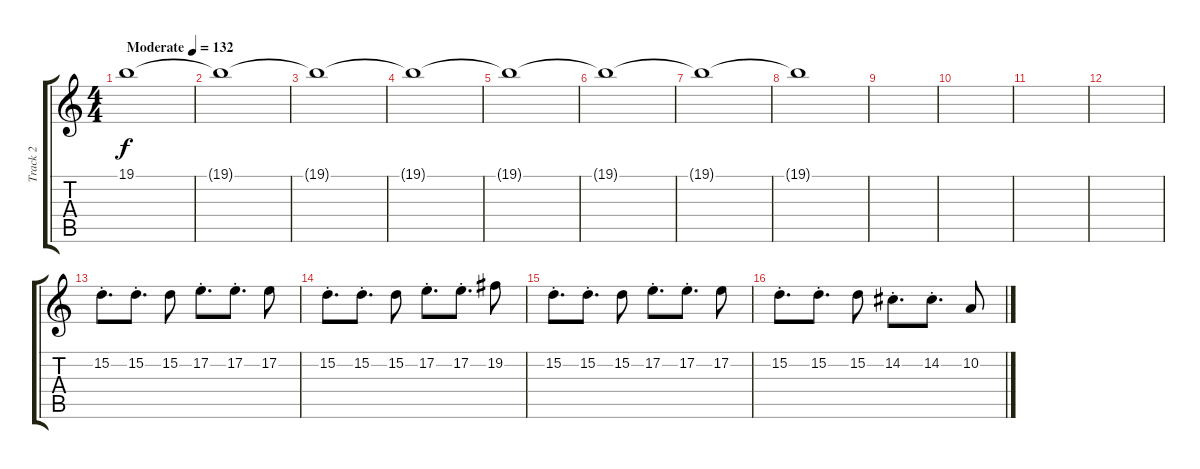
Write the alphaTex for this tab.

\track ("Track 2" "Track 2") {instrument stringensemble1}
\staff {score tabs}
\tuning (E4 B3 G3 D3 A2 E2) {hide}
\ts (4 4)
\tempo (132 "Moderate")
\clef g2
\ks c
19.1.1{dy f instrument stringensemble1} |
19.1{t}.1 |
19.1{t}.1 |
19.1{t}.1 |
19.1{t}.1 |
19.1{t}.1 |
19.1{t}.1 |
19.1{t}.1 |
|
|
|
|
15.2{st}.8{d} 15.2{st}.8{d} 15.2.8 17.2{st}.8{d} 17.2{st}.8{d} 17.2.8 |
15.2{st}.8{d} 15.2{st}.8{d} 15.2.8 17.2{st}.8{d} 17.2{st}.8{d} 19.2.8 |
15.2{st}.8{d} 15.2{st}.8{d} 15.2.8 17.2{st}.8{d} 17.2{st}.8{d} 17.2.8 |
15.2{st}.8{d} 15.2{st}.8{d} 15.2.8 14.2{st}.8{d} 14.2{st}.8{d} 10.2.8
